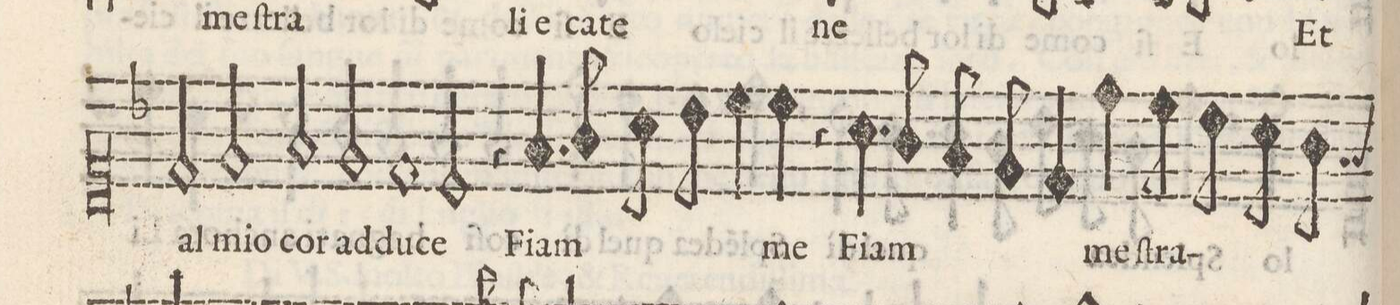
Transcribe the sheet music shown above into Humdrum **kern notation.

**kern	**text
*I"CANTO	*
*clefC1	*
*k[b-]	*
*met(C)	*
*M2/1	*
2d/	al
2e/	mio
=18-	=18-
2f/	cor
2e/	ad-
1d	-du-
=19-	=19-
2c/	-ce
4r	.
4.f/	Fiam-
8g/	.
8a\	.
8b-\	.
4cc\	.
4cc\	-me
=20-	=20-
4r	.
4.a\	Fiam-
8g/	.
8f/	.
8e/	.
4d/	.
4dd\	-me
8cc\	ſtra-
8b-\	.
8a\	.
8g\	.
*custos:f	*
*-	*-
